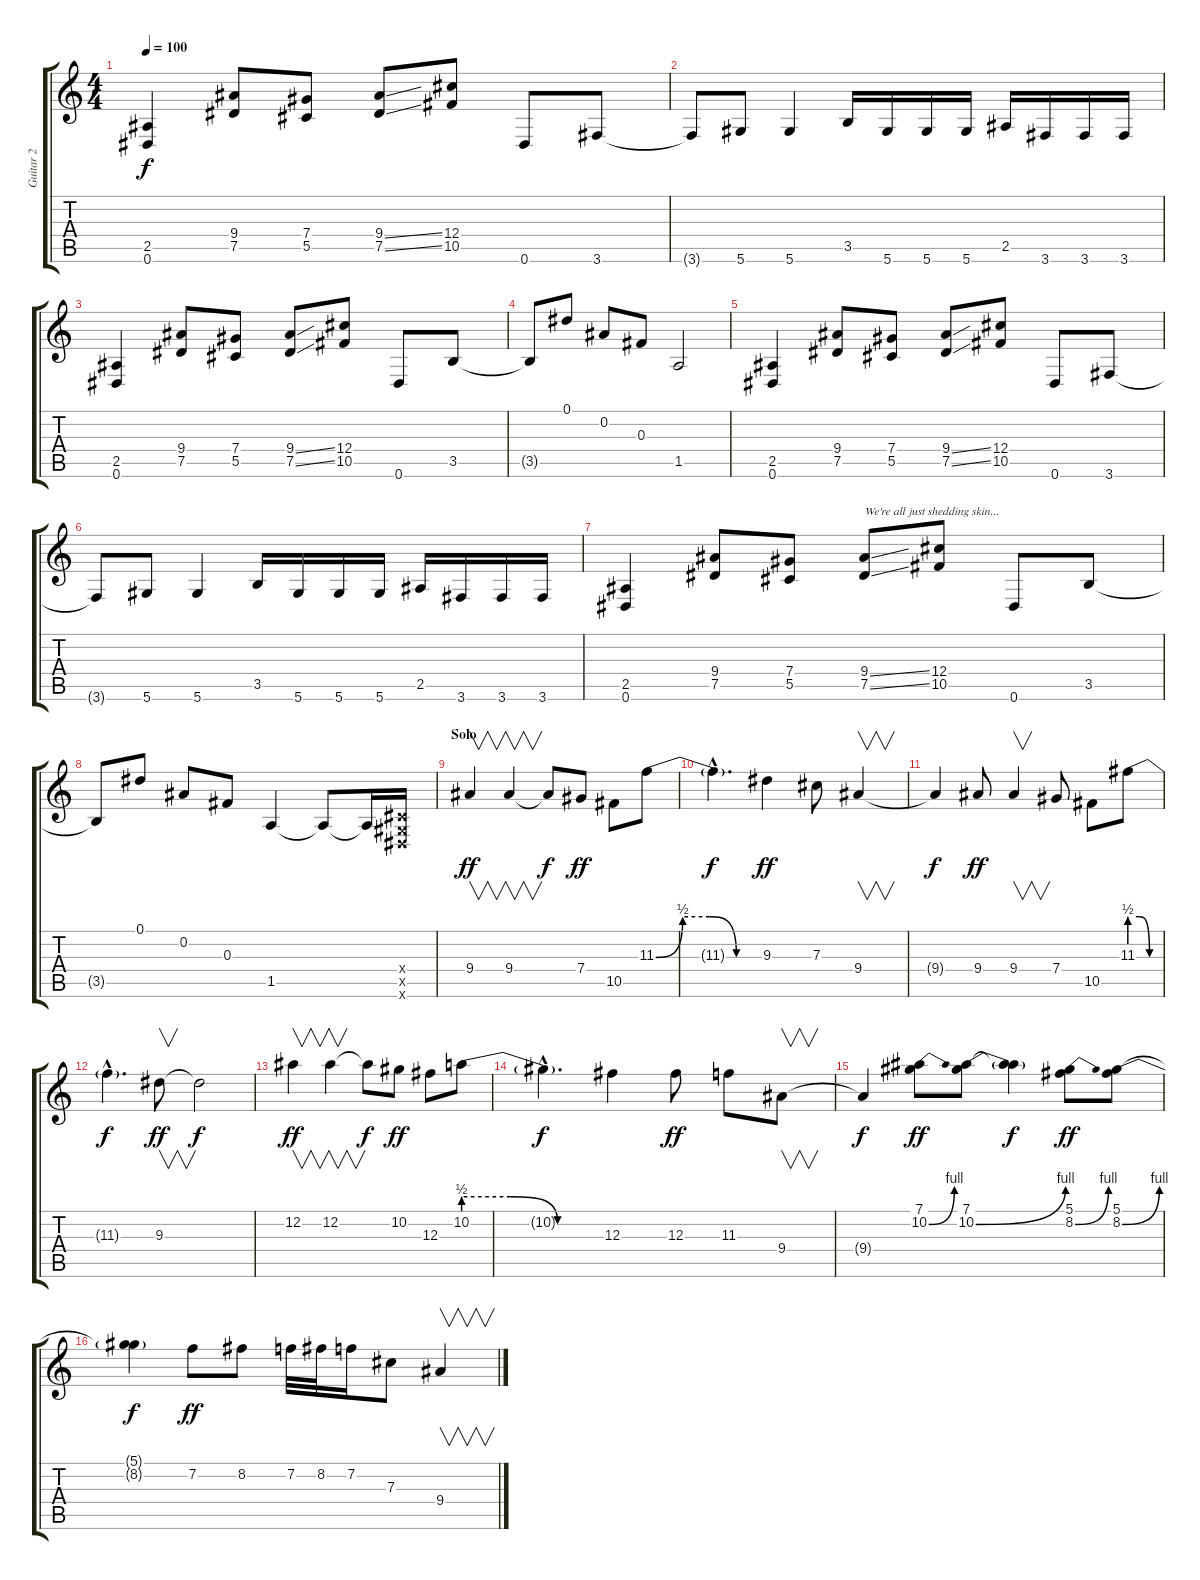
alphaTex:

\track ("Guitar 2" "Guitar 2") {instrument distortionguitar}
\staff {score tabs}
\tuning (Eb4 Bb3 Gb3 Db3 Ab2 Eb2) {hide}
\ts (4 4)
\tempo 100
\clef g2
\ks c
(2.5 0.6).4{dy f} (9.4 7.5).8 (7.4 5.5).8 (9.4{ss} 7.5{ss}).8 (12.4 10.5).8 0.6.8 3.6.8 |
3.6{t}.8 5.6.8 5.6.4 3.5.16 5.6.16 5.6.16 5.6.16 2.5.16 3.6.16 3.6.16 3.6.16 |
(2.5 0.6).4 (9.4 7.5).8 (7.4 5.5).8 (9.4{ss} 7.5{ss}).8 (12.4 10.5).8 0.6.8 3.5.8 |
3.5{t}.8 0.1.8 0.2.8 0.3.8 1.5.2 |
(2.5 0.6).4 (9.4 7.5).8 (7.4 5.5).8 (9.4{ss} 7.5{ss}).8 (12.4 10.5).8 0.6.8 3.6.8 |
3.6{t}.8 5.6.8 5.6.4 3.5.16 5.6.16 5.6.16 5.6.16 2.5.16 3.6.16 3.6.16 3.6.16 |
(2.5 0.6).4 (9.4 7.5).8 (7.4 5.5).8 (9.4{ss} 7.5{ss}).8{txt "We're all just shedding skin..."} (12.4 10.5).8 0.6.8 3.5.8 |
3.5{t}.8 0.1.8 0.2.8 0.3.8 1.5.4 1.5{t}.8 1.5{t}.16 (0.4{x} 0.5{x} 0.6{x}).16 |
\section ("" "Solo")
9.4.4{v dy ff} 9.4.4{v} 9.4{t}.8{dy f} 7.4.8{dy ff} 10.5.8 11.3{be (custom 0 0 15 2 30 2 45 0 60 0)}.8 |
11.3{hac t}.4{d dy f} 9.3.4{dy ff} 7.3.8 9.4.4{v} |
9.4{t}.4{dy f} 9.4.8{dy ff} 9.4.4{v} 7.4.8 10.5.8 11.3{be (custom 0 2 20 2 40 0 60 0)}.8 |
11.3{hac t}.4{d dy f} 9.3.8{v dy ff} 9.3{t}.2{dy f} |
12.2.4{v dy ff} 12.2.4{v} 12.2{t}.8{dy f} 10.2.8{dy ff} 12.3.8 10.2{be (custom 0 2 20 2 40 0 60 0)}.8 |
10.2{hac t}.4{d dy f} 12.3.4 12.3.8{dy ff} 11.3.8 9.4.8{v} |
9.4{t}.4{dy f} (7.1 10.2{be (bend 0 0 60 4)}).8{dy ff} (7.1 10.2{be (bend 0 0 60 4)}).8 (7.1{t} 10.2{t}).4{dy f} (5.1 8.2{be (bend 0 0 60 4)}).8{dy ff} (5.1 8.2{be (bend 0 0 60 4)}).8 |
(5.1{t} 8.2{t}).4{dy f} 7.2.8{dy ff} 8.2.8 7.2.32 8.2.32 7.2.16 7.3.8 9.4.4{v}
